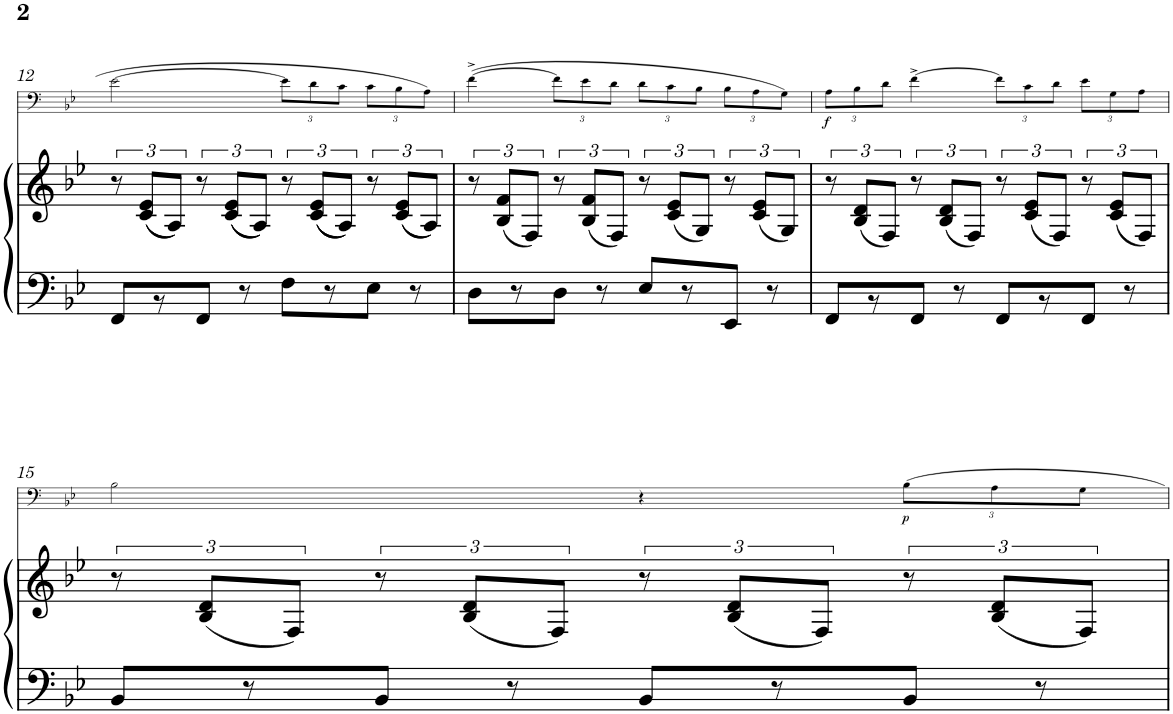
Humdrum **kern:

**kern	**kern	**kern	**dynam
*part2	*part2	*part1	*part1
*staff3	*staff2	*staff1	*staff1
*I"Piano	*	*I"Trombone	*
*I'Pno	*	*I'Trb	*
!!LO:PB:g=z
*clefF4	*clefG2	*clefF4	*
*k[b-e-]	*k[b-e-]	*k[b-e-]	*
*M4/4	*M4/4	*M4/4	*
*met(c)	*met(c)	*met(c)	*
=12	=12	=12	=12
8FF/L	12r	[2e-\	.
.	((12c/ 12e-/L	.	.
8r	.	.	.
.	12A/J))	.	.
8FF/J	12r	.	.
.	((12c/ 12e-/L	.	.
8r	.	.	.
.	12A/J))	.	.
*	*	*Xbrackettup	*
8F\L	12r	12e-\L]	.
.	((12c/ 12e-/L	12d\	.
8r	.	.	.
.	12A/J))	12c\J	.
8E-\J	12r	12c\L	.
.	((12c/ 12e-/L	12B-\	.
8r	.	.	.
.	12A/J))	12A\J	.
=13	=13	=13	=13
8D\L	12r	([4f^\	.
.	(12B-/ 12f/L	.	.
8r	.	.	.
.	12F/J)	.	.
8D\J	12r	12f\L]	.
.	(12B-/ 12f/L	12e-\	.
8r	.	.	.
.	12F/J)	12d\J	.
8E-/L	12r	12d\L	.
.	(12c/ 12e-/L	12c\	.
8r	.	.	.
.	12G/J)	12B-\J	.
8EE-/J	12r	12B-\L	.
.	(12c/ 12e-/L	12A\	.
8r	.	.	.
.	12G/J)	12G\J)	.
=14	=14	=14	=14
!	!	!	!LO:DY:b
8FF/L	12r	12A\L	f
.	(12B-/ 12d/L	12B-\	.
8r	.	.	.
.	12F/J)	12d\J	.
8FF/J	12r	[4f^\	.
.	(12B-/ 12d/L	.	.
8r	.	.	.
.	12F/J)	.	.
8FF/L	12r	12f\L]	.
.	(12c/ 12e-/L	12c\	.
8r	.	.	.
.	12F/J)	12d\J	.
8FF/J	12r	12e-\L	.
.	(12c/ 12e-/L	12G\	.
8r	.	.	.
.	12F/J)	12A\J	.
!!LO:LB:g=z
=15	=15	=15	=15
8BB-/L	12r	2B-\	.
.	(12B-/ 12d/L	.	.
8r	.	.	.
.	12F/J)	.	.
8BB-/J	12r	.	.
.	(12B-/ 12d/L	.	.
8r	.	.	.
.	12F/J)	.	.
8BB-/L	12r	4r	.
.	(12B-/ 12d/L	.	.
8r	.	.	.
.	12F/J)	.	.
!	!	!	!LO:DY:b
8BB-/J	12r	12B-\L	p
.	(12B-/ 12d/L	12A\	.
8r	.	.	.
.	12F/J)	12G\J	.
=	=	=	=
*-	*-	*-	*-
